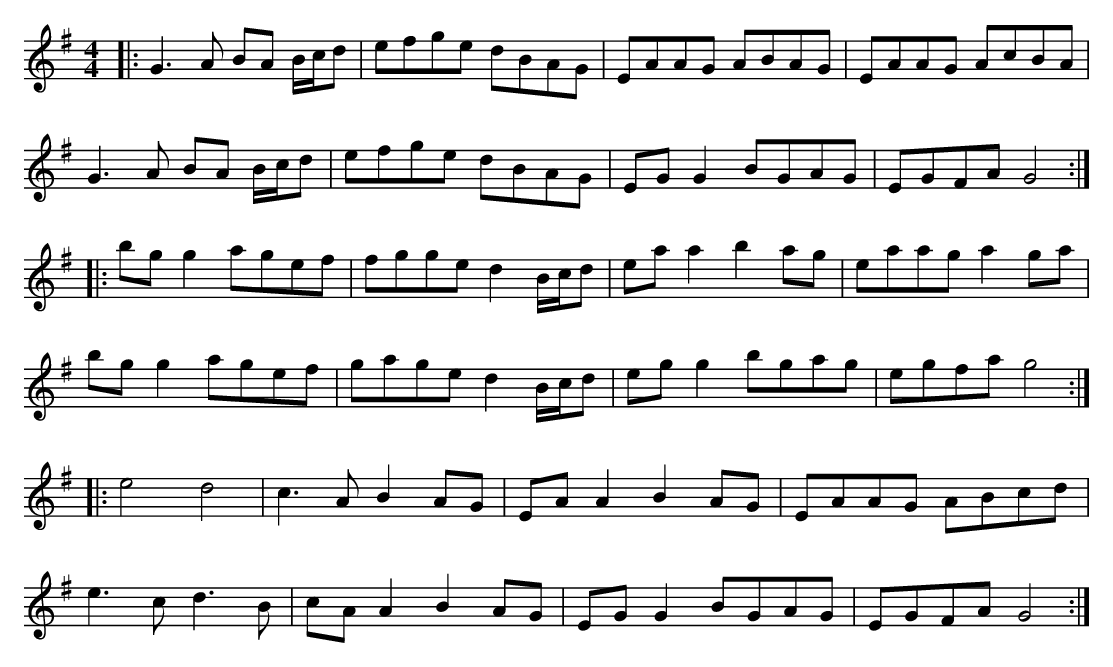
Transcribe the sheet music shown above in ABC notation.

X:1
M:4/4
K:G
|:G3A BA B/c/d|efge dBAG|EAAG ABAG|EAAG AcBA|
G3A BA B/c/d|efge dBAG|EGG2 BGAG|EGFA G4:|
|:bgg2 agef|fgge d2B/c/d|eaa2 b2ag|eaag a2ga|
bgg2 agef|gage d2B/c/d|egg2 bgag|egfa g4:|
|:e4 d4|c3A B2AG|EAA2 B2AG|EAAG ABcd|
e3c d3B|cAA2 B2AG| EGG2 BGAG|EGFA G4:|
